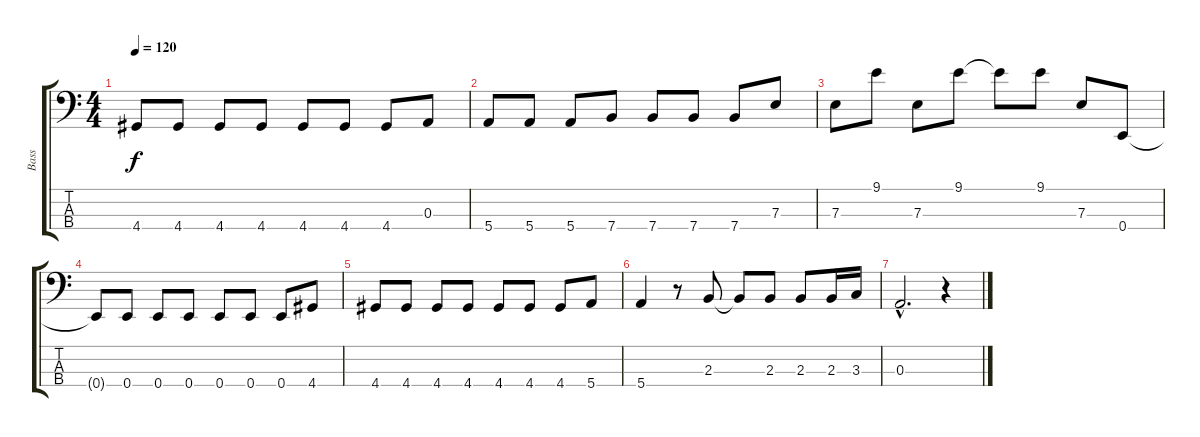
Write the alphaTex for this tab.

\track ("Bass" "Bass") {instrument electricbassfinger}
\staff {score tabs}
\tuning (G2 D2 A1 E1) {hide}
\ts (4 4)
\tempo 120
\clef f4
\ks c
4.4{t}.8{dy f} 4.4.8 4.4.8 4.4.8 4.4.8 4.4.8 4.4.8 0.3.8 |
5.4.8 5.4.8 5.4.8 7.4.8 7.4.8 7.4.8 7.4.8 7.3.8 |
7.3.8 9.1.8 7.3.8 9.1.8 9.1{t}.8 9.1.8 7.3.8 0.4.8 |
0.4{t}.8 0.4.8 0.4.8 0.4.8 0.4.8 0.4.8 0.4.8 4.4.8 |
4.4.8 4.4.8 4.4.8 4.4.8 4.4.8 4.4.8 4.4.8 5.4.8 |
5.4.4 r.8 2.3.8 2.3{t}.8 2.3.8 2.3.8 2.3.16 3.3.16 |
0.3{hac}.2{d} r.4
